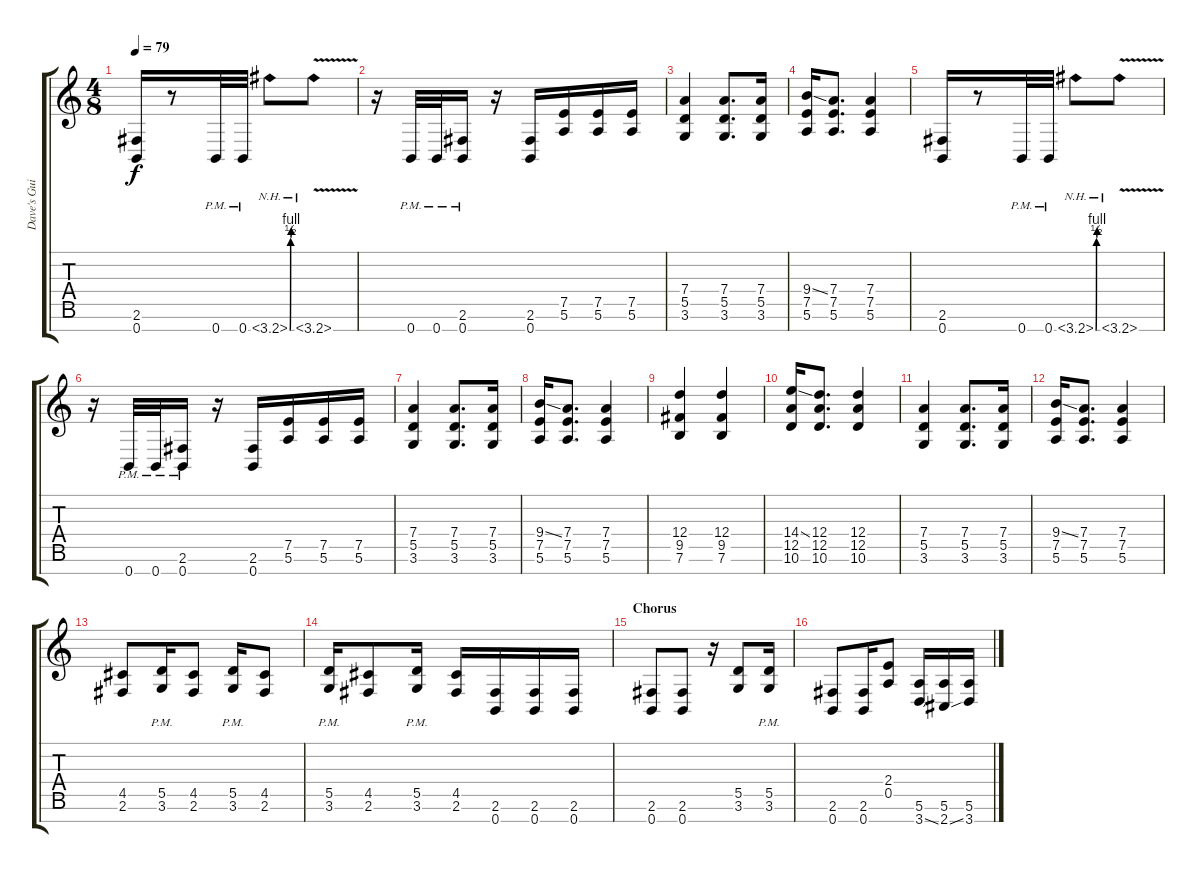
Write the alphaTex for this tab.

\track ("Dave's Guitar" "Dave's Gui") {instrument distortionguitar}
\staff {score tabs}
\tuning (E4 B3 G3 D3 A2 E2 B1) {hide}
\ts (4 8)
\tempo 79
\clef g2
\ks c
(2.6 0.7).16{dy f} r.8 0.7{pm}.32 0.7{pm}.32 3.7{be (custom 0 0 15 0 30 2 45 4 60 4) nh}.8 3.7{nh v}.8 |
r.16 0.7{pm}.32 0.7{pm}.32 (2.6{pm} 0.7{pm}).16 r.16 (2.6 0.7).16 (7.5 5.6).16 (7.5 5.6).16 (7.5 5.6).16 |
(7.4 5.5 3.6).4 (7.4 5.5 3.6).8{d} (7.4 5.5 3.6).16 |
(9.4{ss} 7.5 5.6).16 (7.4 7.5 5.6).8{d} (7.4 7.5 5.6).4 |
(2.6 0.7).16 r.8 0.7{pm}.32 0.7{pm}.32 3.7{be (custom 0 0 15 0 30 2 45 4 60 4) nh}.8 3.7{nh v}.8 |
r.16 0.7{pm}.32 0.7{pm}.32 (2.6{pm} 0.7{pm}).16 r.16 (2.6 0.7).16 (7.5 5.6).16 (7.5 5.6).16 (7.5 5.6).16 |
(7.4 5.5 3.6).4 (7.4 5.5 3.6).8{d} (7.4 5.5 3.6).16 |
(9.4{ss} 7.5 5.6).16 (7.4 7.5 5.6).8{d} (7.4 7.5 5.6).4 |
(12.4 9.5 7.6).4 (12.4 9.5 7.6).4 |
(14.4{ss} 12.5 10.6).16 (12.4 12.5 10.6).8{d} (12.4 12.5 10.6).4 |
(7.4 5.5 3.6).4 (7.4 5.5 3.6).8{d} (7.4 5.5 3.6).16 |
(9.4{ss} 7.5 5.6).16 (7.4 7.5 5.6).8{d} (7.4 7.5 5.6).4 |
(4.5 2.6).8 (5.5{pm} 3.6{pm}).16 (4.5 2.6).8 (5.5{pm} 3.6{pm}).16 (4.5 2.6).8 |
(5.5{pm} 3.6{pm}).16 (4.5 2.6).8 (5.5{pm} 3.6{pm}).16 (4.5 2.6).16 (2.6 0.7).16 (2.6 0.7).16 (2.6 0.7).16 |
\section ("" "Chorus")
(2.6 0.7).8 (2.6 0.7).8 r.16 (5.5 3.6).8 (5.5{pm} 3.6{pm}).16 |
(2.6 0.7).8 (2.6 0.7).16 (2.4 0.5).8 (5.6 3.7{ss}).16 (5.6 2.7{ss}).16 (5.6 3.7).16
